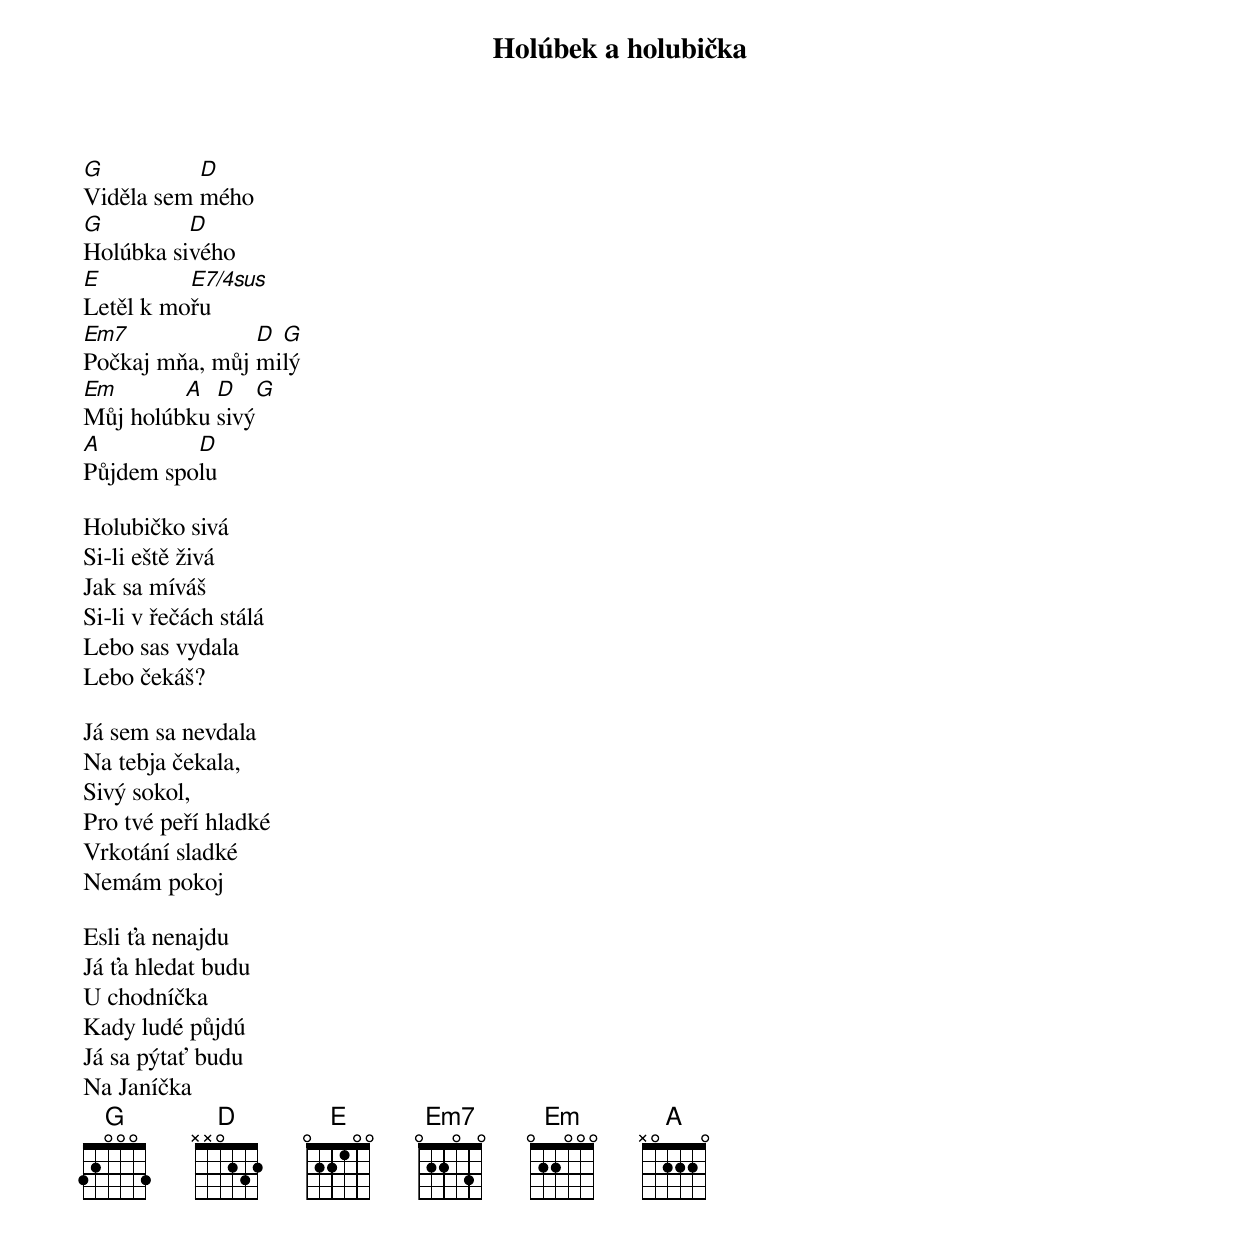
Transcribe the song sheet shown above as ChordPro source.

{title: Holúbek a holubička}

[G]Viděla sem [D]mého
[G]Holúbka si[D]vého
[E]Letěl k mo[E7/4sus]řu
[Em7]Počkaj mňa, můj [D]mi[G]lý
[Em]Můj holúb[A]ku [D]sivý[G]
[A]Půjdem spo[D]lu

Holubičko sivá
Si-li eště živá
Jak sa míváš
Si-li v řečách stálá
Lebo sas vydala
Lebo čekáš?

Já sem sa nevdala
Na tebja čekala,
Sivý sokol,
Pro tvé peří hladké
Vrkotání sladké
Nemám pokoj

Esli ťa nenajdu
Já ťa hledat budu
U chodníčka
Kady ludé půjdú
Já sa pýtať budu
Na Janíčka
